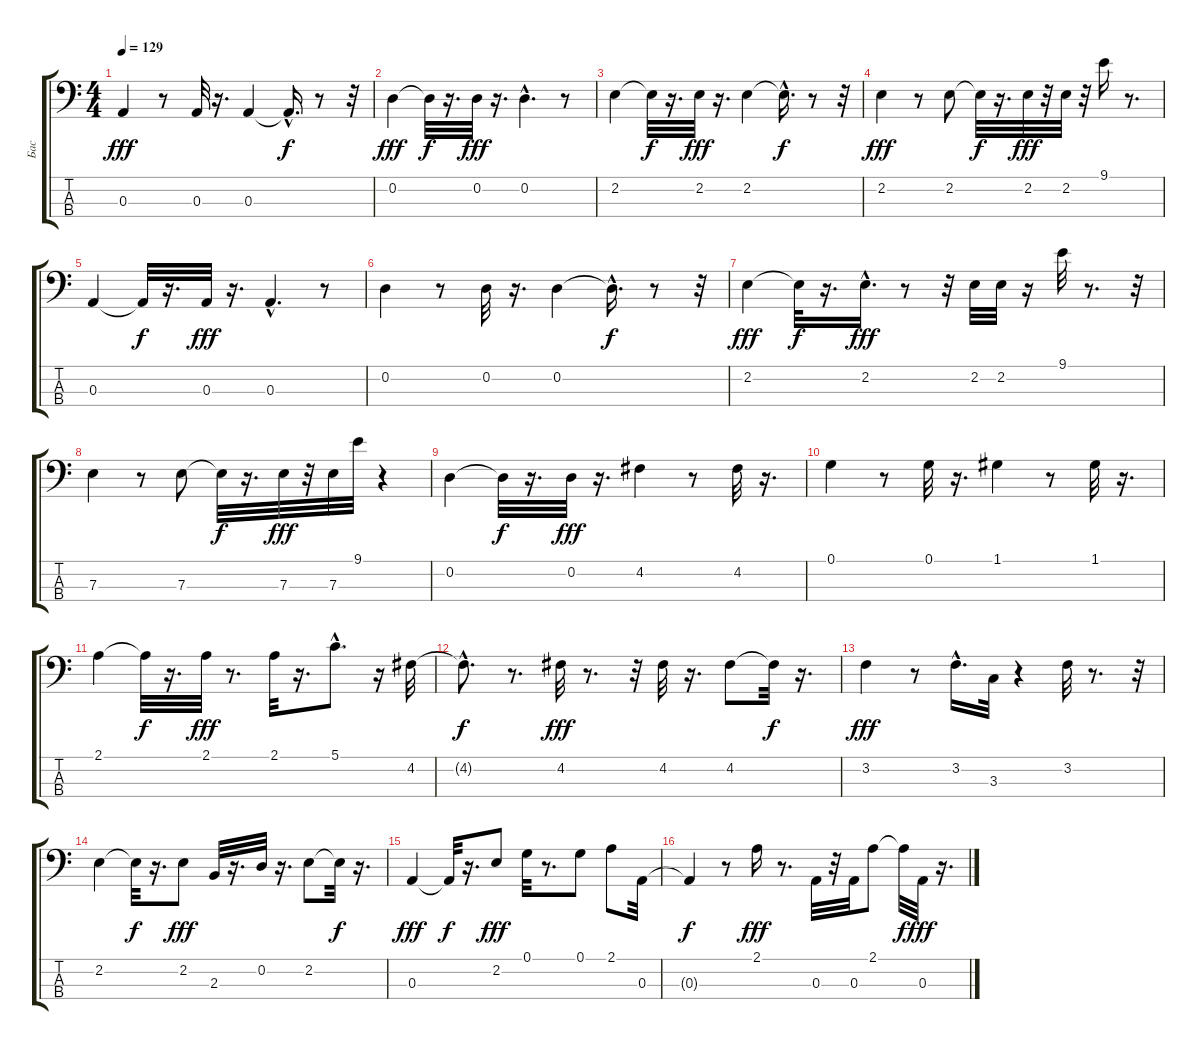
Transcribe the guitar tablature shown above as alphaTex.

\track ("Бас" "Бас") {instrument slapbass2}
\staff {score tabs}
\tuning (G2 D2 A1 E1) {hide}
\ts (4 4)
\tempo 129
\clef f4
\ks c
0.3.4{dy fff} r.8 0.3.32 r.16{d} 0.3.4 0.3{hac t}.16{d dy f} r.8 r.32 |
0.2.4{dy fff} 0.2{t}.32{dy f} r.16{d} 0.2.32{dy fff} r.16{d} 0.2{hac}.4{d} r.8 |
2.2.4 2.2{t}.32{dy f} r.16{d} 2.2.32{dy fff} r.16{d} 2.2.4 2.2{hac t}.16{d dy f} r.8 r.32 |
2.2.4{dy fff} r.8 2.2.8 2.2{t}.32{dy f} r.16{d} 2.2.32{dy fff} r.32 2.2.32 r.32 9.1.16 r.8{d} |
0.3.4 0.3{t}.32{dy f} r.16{d} 0.3.32{dy fff} r.16{d} 0.3{hac}.4{d} r.8 |
0.2.4 r.8 0.2.32 r.16{d} 0.2.4 0.2{hac t}.16{d dy f} r.8 r.32 |
2.2.4{dy fff} 2.2{t}.32{dy f} r.16{d} 2.2{hac}.16{d dy fff} r.8 r.32 2.2.32 2.2.32 r.16 9.1.32 r.8{d} r.32 |
7.3.4 r.8 7.3.8 7.3{t}.32{dy f} r.16{d} 7.3.32{dy fff} r.32 7.3.32 9.1.32 r.4 |
0.2.4 0.2{t}.32{dy f} r.16{d} 0.2.32{dy fff} r.16{d} 4.2.4 r.8 4.2.32 r.16{d} |
0.1.4 r.8 0.1.32 r.16{d} 1.1.4 r.8 1.1.32 r.16{d} |
2.1.4 2.1{t}.32{dy f} r.16{d} 2.1.32{dy fff} r.8{d} 2.1.32 r.16{d} 5.1{hac}.8{d} r.16 4.2.32 |
4.2{hac t}.8{d dy f} r.8{d} 4.2.32{dy fff} r.8{d} r.32 4.2.32 r.16{d} 4.2.8 4.2{t}.32{dy f} r.16{d} |
3.2.4{dy fff} r.8 3.2{hac}.16{d} 3.3.32 r.4 3.2.32 r.8{d} r.32 |
2.2.4 2.2{t}.32{dy f} r.16{d} 2.2.8{dy fff} 2.3.32 r.16{d} 0.2.32 r.16{d} 2.2.8 2.2{t}.32{dy f} r.16{d} |
0.3.4{dy fff} 0.3{t}.32{dy f} r.16{d} 2.2.8{dy fff} 0.1.32 r.8{d} 0.1.8 2.1.8 0.3.32 |
0.3{t}.4{dy f} r.8 2.1.16{dy fff} r.8{d} 0.3.32 r.32 0.3.32 2.1.8 2.1{t}.32{dy f} 0.3.32{dy fff} r.16{d}
